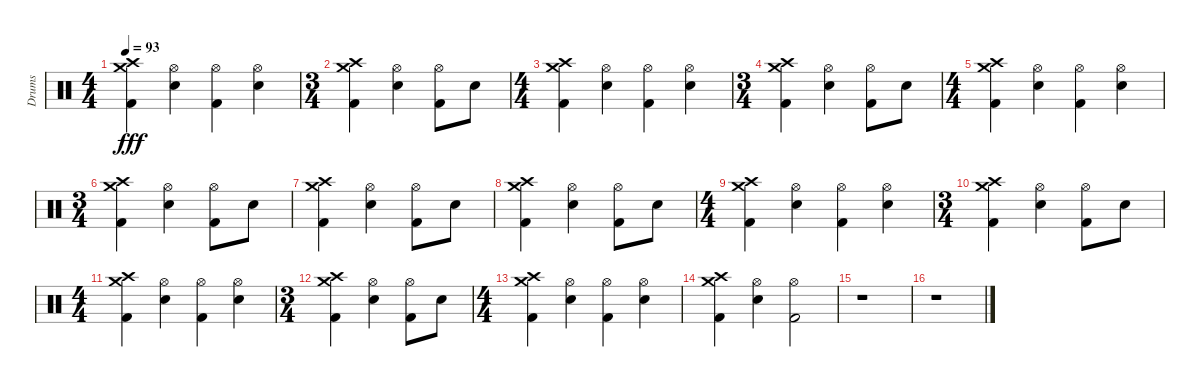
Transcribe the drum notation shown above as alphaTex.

\track ("Drums" "Drums") {instrument percussion}
\staff {score}
\articulation defaults
\ts (4 4)
\tempo 93
\clef neutral
\ks c
("Crash high (hit)" "Crash medium (hit)" "Kick (hit) 2").4{dy fff} ("Hi-Hat (open)" "Electric Snare (hit)").4 ("Hi-Hat (open)" "Kick (hit) 2").4 ("Hi-Hat (open)" "Electric Snare (hit)").4 |
\ts (3 4)
("Crash high (hit)" "Crash medium (hit)" "Kick (hit) 2").4 ("Hi-Hat (open)" "Electric Snare (hit)").4 ("Hi-Hat (open)" "Kick (hit) 2").8 "Electric Snare (hit)".8 |
\ts (4 4)
("Crash high (hit)" "Crash medium (hit)" "Kick (hit) 2").4 ("Hi-Hat (open)" "Electric Snare (hit)").4 ("Hi-Hat (open)" "Kick (hit) 2").4 ("Hi-Hat (open)" "Electric Snare (hit)").4 |
\ts (3 4)
("Crash high (hit)" "Crash medium (hit)" "Kick (hit) 2").4 ("Hi-Hat (open)" "Electric Snare (hit)").4 ("Hi-Hat (open)" "Kick (hit) 2").8 "Electric Snare (hit)".8 |
\ts (4 4)
("Crash high (hit)" "Crash medium (hit)" "Kick (hit) 2").4 ("Hi-Hat (open)" "Electric Snare (hit)").4 ("Hi-Hat (open)" "Kick (hit) 2").4 ("Hi-Hat (open)" "Electric Snare (hit)").4 |
\ts (3 4)
("Crash high (hit)" "Crash medium (hit)" "Kick (hit) 2").4 ("Hi-Hat (open)" "Electric Snare (hit)").4 ("Hi-Hat (open)" "Kick (hit) 2").8 "Electric Snare (hit)".8 |
("Crash high (hit)" "Crash medium (hit)" "Kick (hit) 2").4 ("Hi-Hat (open)" "Electric Snare (hit)").4 ("Hi-Hat (open)" "Kick (hit) 2").8 "Electric Snare (hit)".8 |
("Crash high (hit)" "Crash medium (hit)" "Kick (hit) 2").4 ("Hi-Hat (open)" "Electric Snare (hit)").4 ("Hi-Hat (open)" "Kick (hit) 2").8 "Electric Snare (hit)".8 |
\ts (4 4)
("Crash high (hit)" "Crash medium (hit)" "Kick (hit) 2").4 ("Hi-Hat (open)" "Electric Snare (hit)").4 ("Hi-Hat (open)" "Kick (hit) 2").4 ("Hi-Hat (open)" "Electric Snare (hit)").4 |
\ts (3 4)
("Crash high (hit)" "Crash medium (hit)" "Kick (hit) 2").4 ("Hi-Hat (open)" "Electric Snare (hit)").4 ("Hi-Hat (open)" "Kick (hit) 2").8 "Electric Snare (hit)".8 |
\ts (4 4)
("Crash high (hit)" "Crash medium (hit)" "Kick (hit) 2").4 ("Hi-Hat (open)" "Electric Snare (hit)").4 ("Hi-Hat (open)" "Kick (hit) 2").4 ("Hi-Hat (open)" "Electric Snare (hit)").4 |
\ts (3 4)
("Crash high (hit)" "Crash medium (hit)" "Kick (hit) 2").4 ("Hi-Hat (open)" "Electric Snare (hit)").4 ("Hi-Hat (open)" "Kick (hit) 2").8 "Electric Snare (hit)".8 |
\ts (4 4)
("Crash high (hit)" "Crash medium (hit)" "Kick (hit) 2").4 ("Hi-Hat (open)" "Electric Snare (hit)").4 ("Hi-Hat (open)" "Kick (hit) 2").4 ("Hi-Hat (open)" "Electric Snare (hit)").4 |
("Crash high (hit)" "Crash medium (hit)" "Kick (hit) 2").4 ("Hi-Hat (open)" "Electric Snare (hit)").4 ("Hi-Hat (open)" "Kick (hit) 2").2 |
r.1 |
r.1
